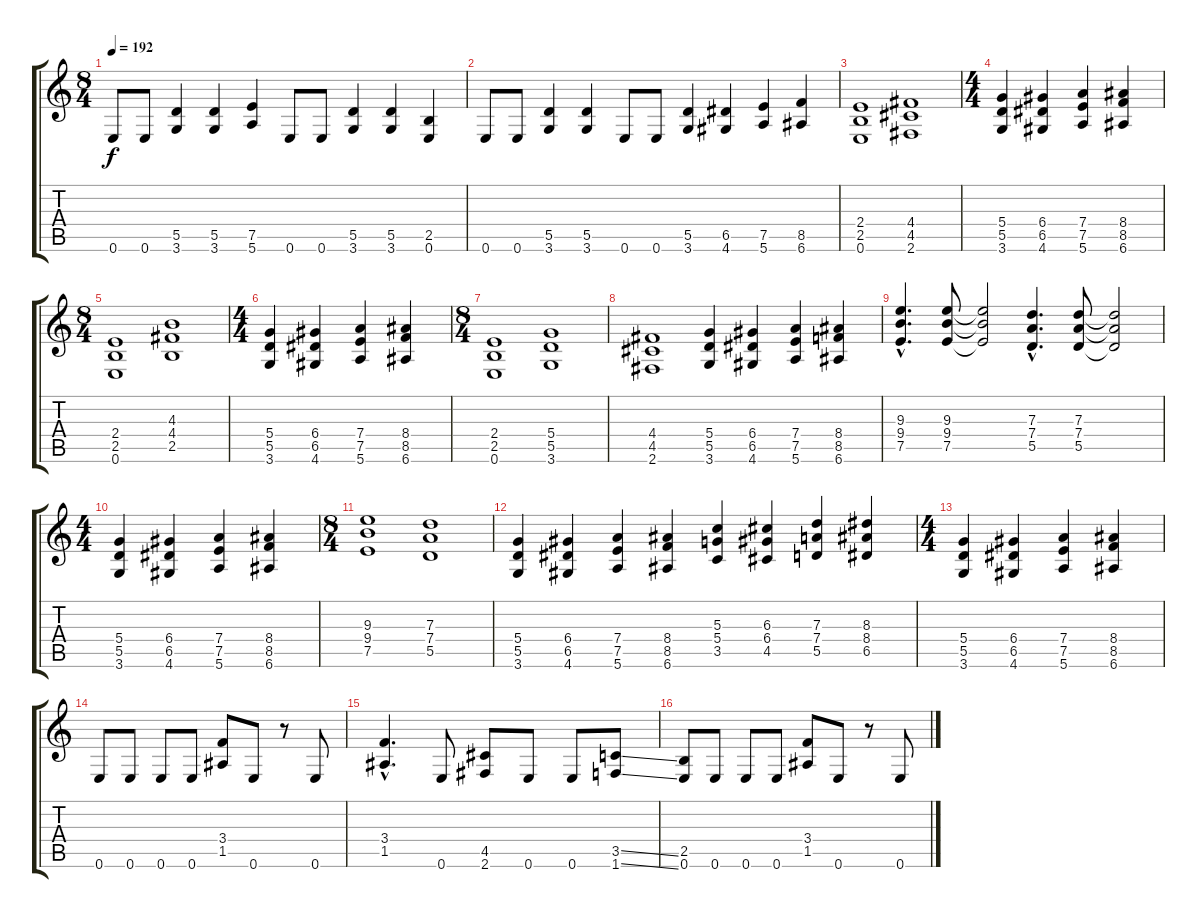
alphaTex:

\track "" {instrument distortionguitar}
\staff {score tabs}
\tuning (E4 B3 G3 D3 A2 E2) {hide}
\ts (8 4)
\tempo 192
\clef g2
\ks c
0.6.8{dy f} 0.6.8 (5.5 3.6).4 (5.5 3.6).4 (7.5 5.6).4 0.6.8 0.6.8 (5.5 3.6).4 (5.5 3.6).4 (2.5 0.6).4 |
0.6.8 0.6.8 (5.5 3.6).4 (5.5 3.6).4 0.6.8 0.6.8 (5.5 3.6).4 (6.5 4.6).4 (7.5 5.6).4 (8.5 6.6).4 |
(2.4 2.5 0.6).1 (4.4 4.5 2.6).1 |
\ts (4 4)
(5.4 5.5 3.6).4 (6.4 6.5 4.6).4 (7.4 7.5 5.6).4 (8.4 8.5 6.6).4 |
\ts (8 4)
(2.4 2.5 0.6).1 (4.3 4.4 2.5).1 |
\ts (4 4)
(5.4 5.5 3.6).4 (6.4 6.5 4.6).4 (7.4 7.5 5.6).4 (8.4 8.5 6.6).4 |
\ts (8 4)
(2.4 2.5 0.6).1 (5.4 5.5 3.6).1 |
(4.4 4.5 2.6).1 (5.4 5.5 3.6).4 (6.4 6.5 4.6).4 (7.4 7.5 5.6).4 (8.4 8.5 6.6).4 |
(9.3{hac} 9.4{hac} 7.5{hac}).4{d} (9.3 9.4 7.5).8 (9.3{t} 9.4{t} 7.5{t}).2 (7.3{hac} 7.4{hac} 5.5{hac}).4{d} (7.3 7.4 5.5).8 (7.3{t} 7.4{t} 5.5{t}).2 |
\ts (4 4)
(5.4 5.5 3.6).4 (6.4 6.5 4.6).4 (7.4 7.5 5.6).4 (8.4 8.5 6.6).4 |
\ts (8 4)
(9.3 9.4 7.5).1 (7.3 7.4 5.5).1 |
(5.4 5.5 3.6).4 (6.4 6.5 4.6).4 (7.4 7.5 5.6).4 (8.4 8.5 6.6).4 (5.3 5.4 3.5).4 (6.3 6.4 4.5).4 (7.3 7.4 5.5).4 (8.3 8.4 6.5).4 |
\ts (4 4)
(5.4 5.5 3.6).4 (6.4 6.5 4.6).4 (7.4 7.5 5.6).4 (8.4 8.5 6.6).4 |
0.6.8 0.6.8 0.6.8 0.6.8 (3.4 1.5).8 0.6.8 r.8 0.6.8 |
(3.4{hac} 1.5{hac}).4{d} 0.6.8 (4.5 2.6).8 0.6.8 0.6.8 (3.5{ss} 1.6{ss}).8 |
(2.5 0.6).8 0.6.8 0.6.8 0.6.8 (3.4 1.5).8 0.6.8 r.8 0.6.8
